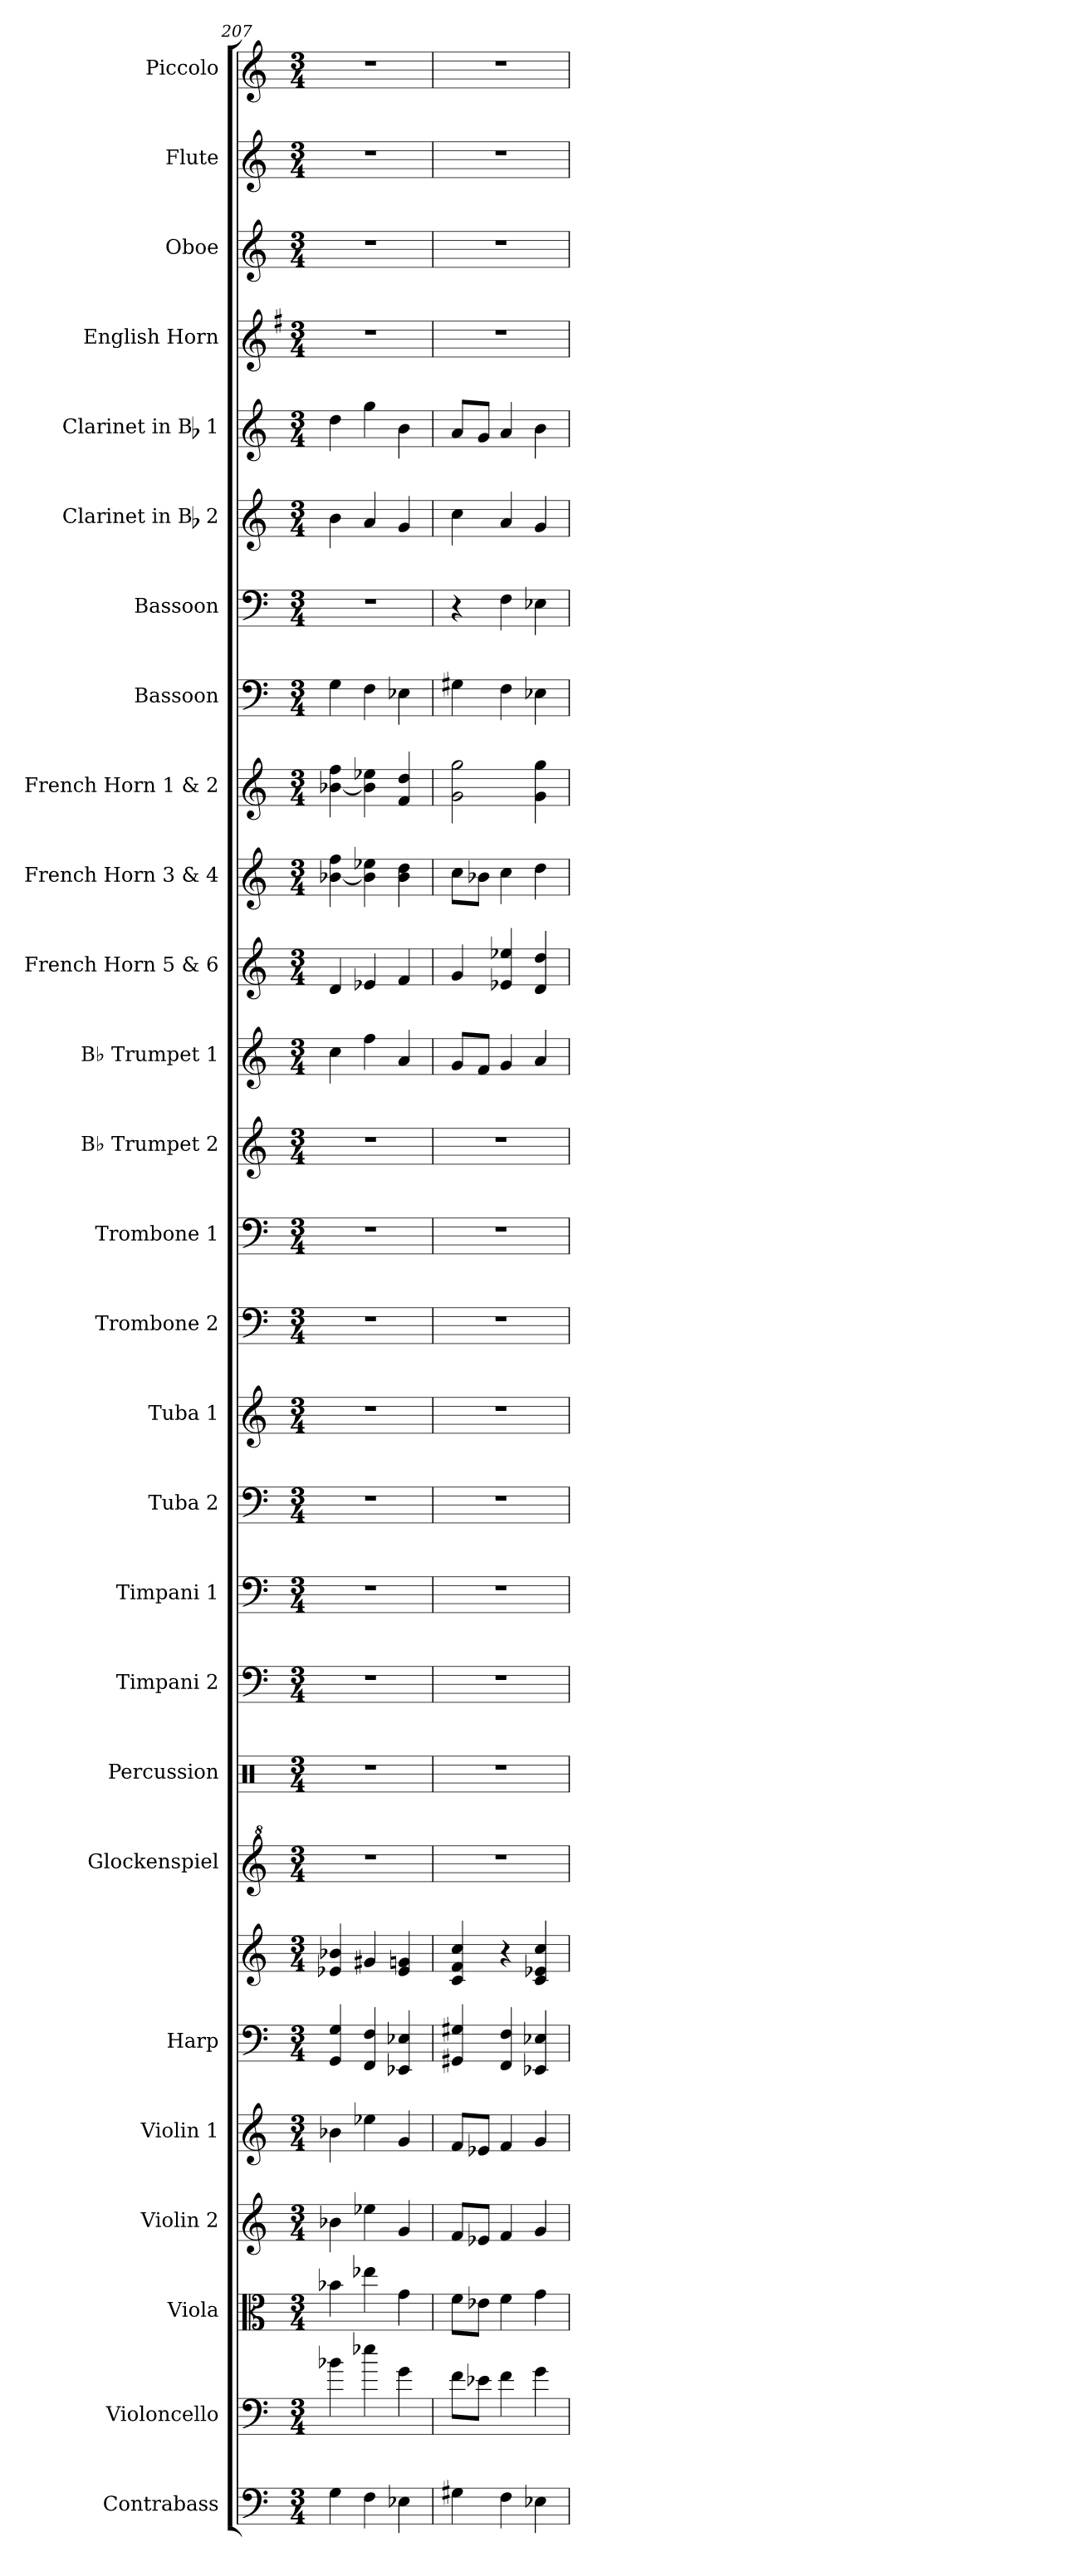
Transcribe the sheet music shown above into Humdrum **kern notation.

**kern	**kern	**kern	**kern	**kern	**kern	**kern	**kern	**kern	**kern	**kern	**kern	**kern	**kern	**kern	**kern	**kern	**kern	**kern	**kern	**kern	**kern	**kern	**kern	**kern	**kern	**kern	**kern
*part27	*part26	*part25	*part24	*part23	*part22	*part22	*part21	*part20	*part19	*part18	*part17	*part16	*part15	*part14	*part13	*part12	*part11	*part10	*part9	*part8	*part7	*part6	*part5	*part4	*part3	*part2	*part1
*staff28	*staff27	*staff26	*staff25	*staff24	*staff23	*staff22	*staff21	*staff20	*staff19	*staff18	*staff17	*staff16	*staff15	*staff14	*staff13	*staff12	*staff11	*staff10	*staff9	*staff8	*staff7	*staff6	*staff5	*staff4	*staff3	*staff2	*staff1
*I"Contrabass	*I"Violoncello	*I"Viola	*I"Violin 2	*I"Violin 1	*I"Harp	*	*I"Glockenspiel	*I"Percussion	*I"Timpani 2	*I"Timpani 1	*I"Tuba 2	*I"Tuba 1	*I"Trombone 2	*I"Trombone 1	*I"B♭ Trumpet 2	*I"B♭ Trumpet 1	*I"French Horn 5 &amp; 6	*I"French Horn 3 &amp; 4	*I"French Horn 1 &amp; 2	*I"Bassoon	*I"Bassoon	*I"Clarinet in Bb 2	*I"Clarinet in Bb 1	*I"English Horn	*I"Oboe	*I"Flute	*I"Piccolo
*I'Cbs.	*I'Vlc.	*I'Vla.	*I'Vln. 2	*I'Vln. 1	*I'Hrp.	*	*I'Glk.	*I'Perc.	*I'Timp. 2	*I'Timp. 1	*I'Tba. 2	*I'Tba. 1	*I'Tbn. 2	*I'Tbn. 1	*I'B♭ Tpt. 2	*I'B♭ Tpt. 1	*I'F Hn. 5 &amp; 6	*I'F Hn. 3 &amp; 4	*I'F Hn. 1 &amp; 2	*I'Bsn.	*I'Bsn.	*	*	*I'Eng Hn.	*I'Ob.	*I'Fl.	*I'Pic.
*clefF4	*clefF4	*clefC3	*clefG2	*clefG2	*clefF4	*clefG2	*clefG^2	*clefX	*clefF4	*clefF4	*clefF4	*clefG2	*clefF4	*clefF4	*clefG2	*clefG2	*clefG2	*clefG2	*clefG2	*clefF4	*clefF4	*clefG2	*clefG2	*clefG2	*clefG2	*clefG2	*clefG2
*	*	*	*	*	*	*	*	*	*	*	*	*	*	*	*ITrd1c2	*ITrd1c2	*ITrd4c7	*ITrd4c7	*ITrd4c7	*	*	*ITrd-5c-8	*ITrd-5c-8	*ITrd4c7	*	*	*
*k[]	*k[]	*k[]	*k[]	*k[]	*k[]	*k[]	*k[]	*k[]	*k[]	*k[]	*k[]	*k[]	*k[]	*k[]	*k[b-e-]	*k[b-e-]	*k[b-]	*k[b-]	*k[b-]	*k[]	*k[]	*k[b-e-a-d-]	*k[b-e-a-d-]	*k[]	*k[]	*k[]	*k[]
*M3/4	*M3/4	*M3/4	*M3/4	*M3/4	*M3/4	*M3/4	*M3/4	*M3/4	*M3/4	*M3/4	*M3/4	*M3/4	*M3/4	*M3/4	*M3/4	*M3/4	*M3/4	*M3/4	*M3/4	*M3/4	*M3/4	*M3/4	*M3/4	*M3/4	*M3/4	*M3/4	*M3/4
=207	=207	=207	=207	=207	=207	=207	=207	=207	=207	=207	=207	=207	=207	=207	=207	=207	=207	=207	=207	=207	=207	=207	=207	=207	=207	=207	=207
4G\	4b-X\	4b-X\	4b-X\	4b-X\	4GG/ 4G/	4e-X/ 4b-X/	2.r	2.r	2.r	2.r	2.r	2.r	2.r	2.r	2.r	4b-\	4G/	[4e-X\ 4b-\	[4e-X\ 4b-\	4G\	2.r	4gg\	4bb-\	2.r	2.r	2.r	2.r
4F\	4ee-X\	4ee-X\	4ee-X\	4ee-X\	4FF/ 4F/	4g#X/	.	.	.	.	.	.	.	.	.	4ee-\	4A-X/	4e-\] 4a-X\	4e-\] 4a-X\	4F\	.	4ff/	4eee-\	.	.	.	.
4E-X\	4g\	4g\	4g/	4g/	4EE-X/ 4E-X/	4e-/ 4gn/	.	.	.	.	.	.	.	.	.	4g/	4B-/	4e-\ 4g\	4B-/ 4g/	4E-X\	.	4ee-/	4gg\	.	.	.	.
=208	=208	=208	=208	=208	=208	=208	=208	=208	=208	=208	=208	=208	=208	=208	=208	=208	=208	=208	=208	=208	=208	=208	=208	=208	=208	=208	=208
4G#X\	8f\L	8f\L	8f/L	8f/L	4GG#X/ 4G#X/	4c/ 4f/ 4cc/	2.r	2.r	2.r	2.r	2.r	2.r	2.r	2.r	2.r	8f/L	4c/	8f\L	2c\ 2cc\	4G#X\	4r	4aa-\	8ff/L	2.r	2.r	2.r	2.r
.	8e-X\J	8e-X\J	8e-X/J	8e-X/J	.	.	.	.	.	.	.	.	.	.	.	8e-/J	.	8e-X\J	.	.	.	.	8ee-/J	.	.	.	.
4F\	4f\	4f\	4f/	4f/	4FF/ 4F/	4r	.	.	.	.	.	.	.	.	.	4f/	4A-X/ 4a-X/	4f\	.	4F\	4F\	4ff/	4ff/	.	.	.	.
4E-X\	4g\	4g\	4g/	4g/	4EE-X/ 4E-X/	4c/ 4e-X/ 4cc/	.	.	.	.	.	.	.	.	.	4g/	4G/ 4g/	4g\	4c\ 4cc\	4E-X\	4E-X\	4ee-/	4gg\	.	.	.	.
=	=	=	=	=	=	=	=	=	=	=	=	=	=	=	=	=	=	=	=	=	=	=	=	=	=	=	=
*-	*-	*-	*-	*-	*-	*-	*-	*-	*-	*-	*-	*-	*-	*-	*-	*-	*-	*-	*-	*-	*-	*-	*-	*-	*-	*-	*-
